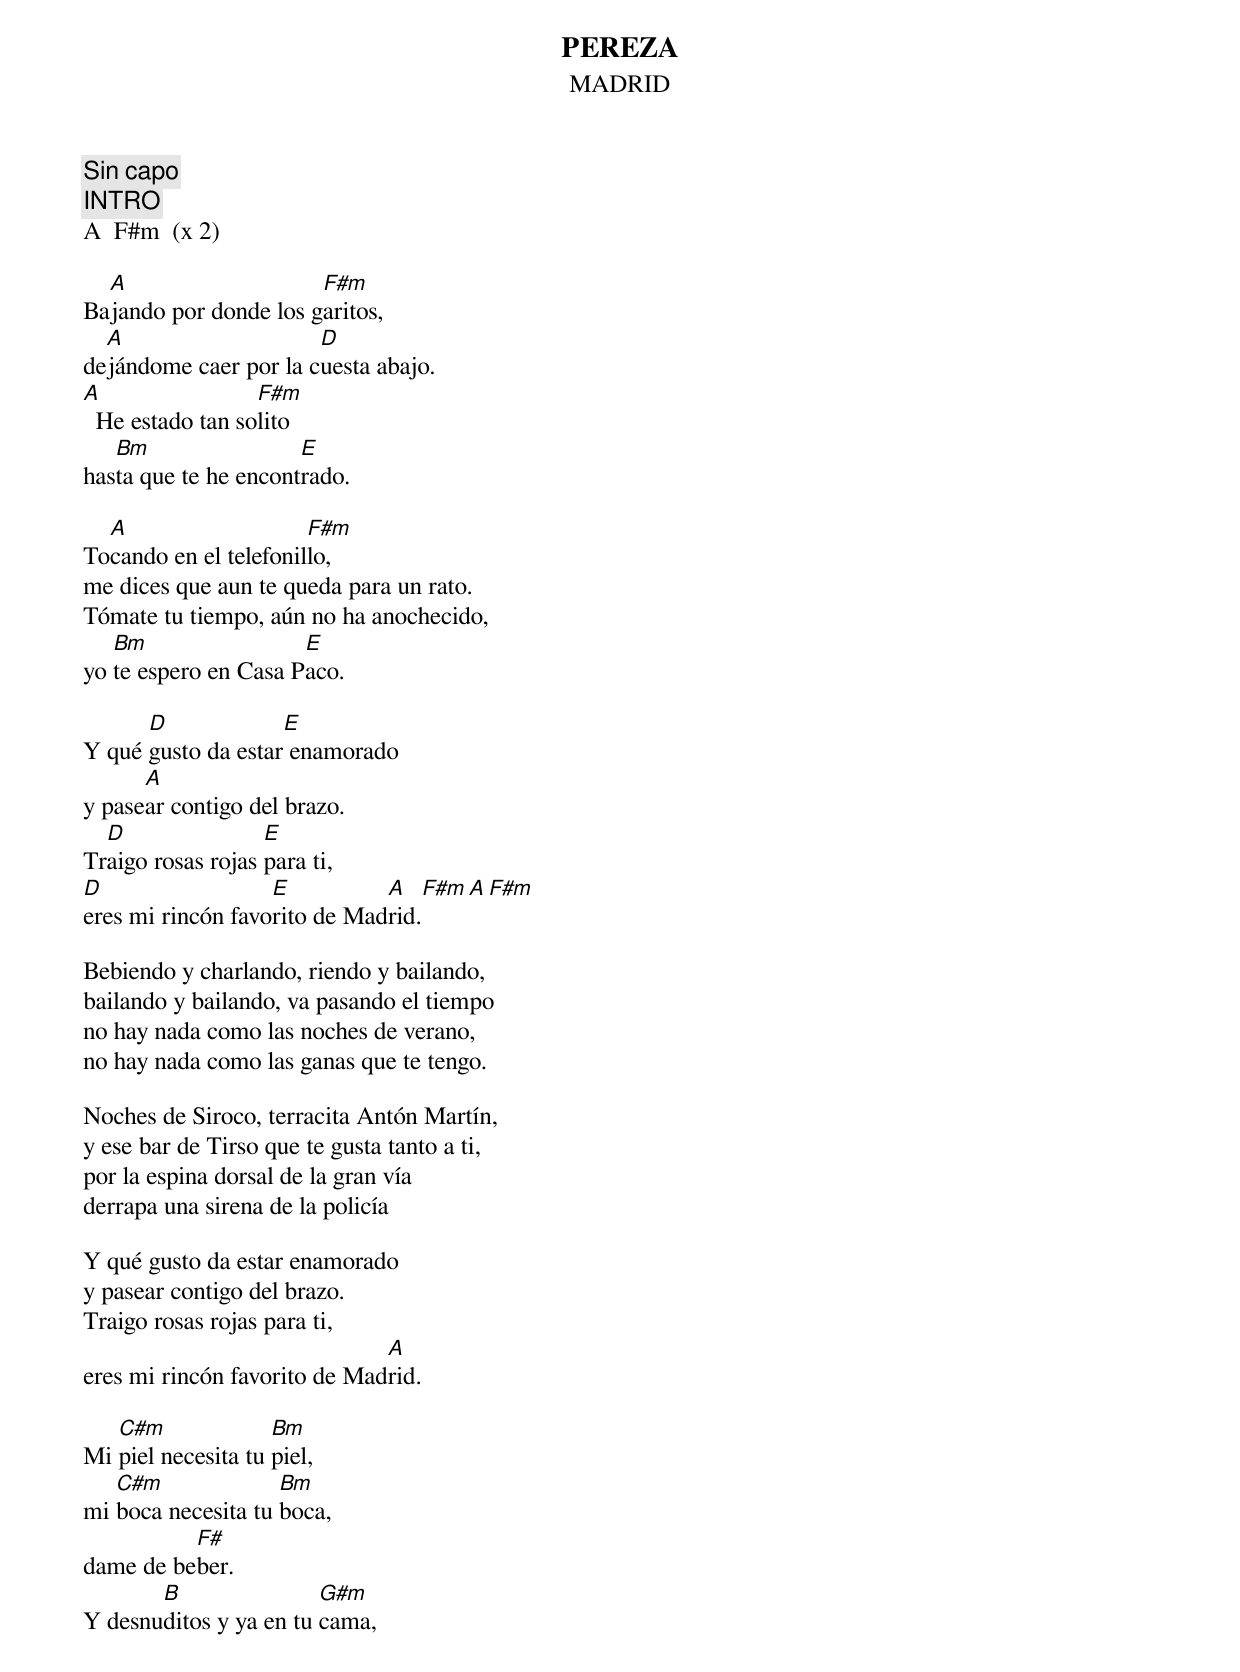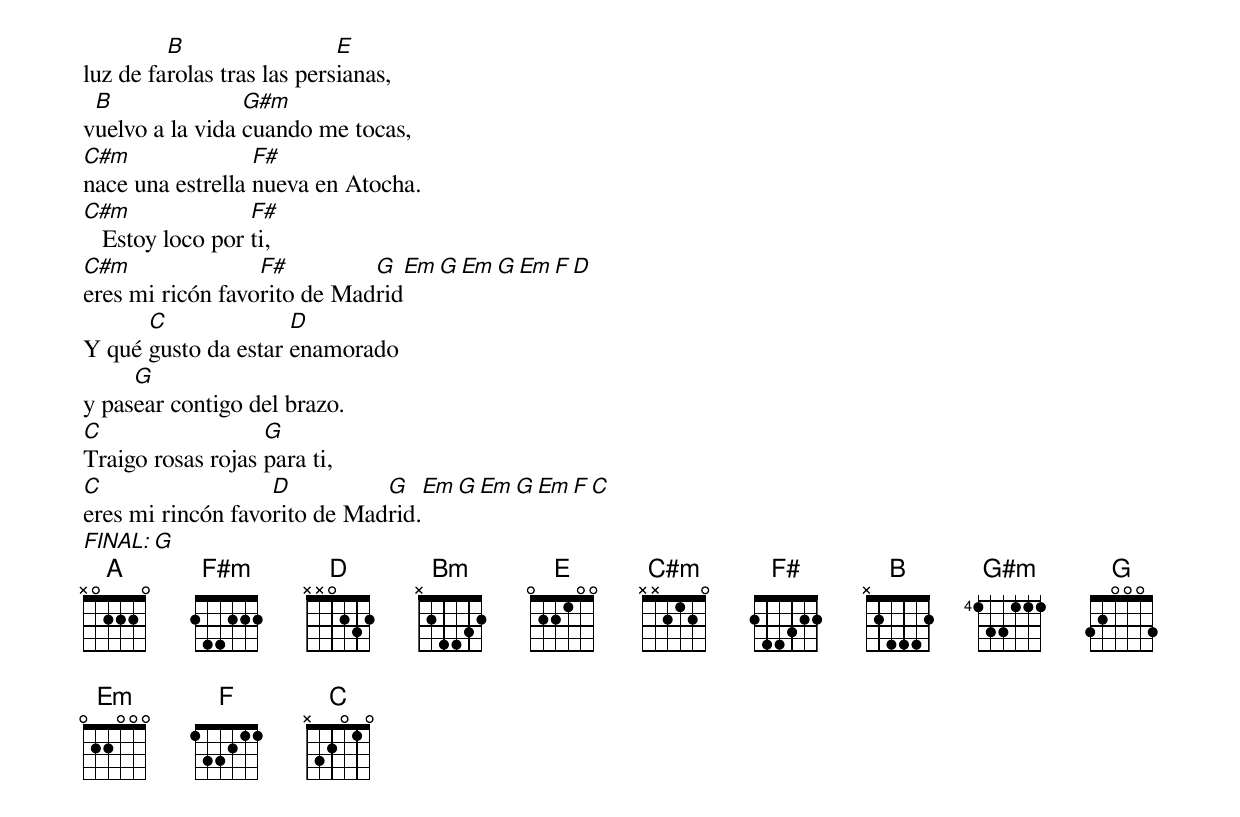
PEREZA
MADRID
Sin capo
INTRO
A  F#m  (x 2)

  A                    F#m
Bajando por donde los garitos,
  A                    D
dejándome caer por la cuesta abajo.
A                 F#m
  He estado tan solito
   Bm                 E
hasta que te he encontrado.

  A                    F#m
Tocando en el telefonillo,
me dices que aun te queda para un rato.
Tómate tu tiempo, aún no ha anochecido,
   Bm                 E
yo te espero en Casa Paco.

      D             E
Y qué gusto da estar enamorado
      A
y pasear contigo del brazo.
  D                E
Traigo rosas rojas para ti,
D                  E          A   F#m  A  F#m
eres mi rincón favorito de Madrid.

Bebiendo y charlando, riendo y bailando,
bailando y bailando, va pasando el tiempo
no hay nada como las noches de verano,
no hay nada como las ganas que te tengo.

Noches de Siroco, terracita Antón Martín,
y ese bar de Tirso que te gusta tanto a ti,
por la espina dorsal de la gran vía
derrapa una sirena de la policía

Y qué gusto da estar enamorado
y pasear contigo del brazo.
Traigo rosas rojas para ti,
                              A
eres mi rincón favorito de Madrid.

   C#m              Bm
Mi piel necesita tu piel,
   C#m              Bm
mi boca necesita tu boca,
          F#
dame de beber.
       B                G#m
Y desnuditos y ya en tu cama,
         B                  E
luz de farolas tras las persianas,
 B               G#m
vuelvo a la vida cuando me tocas,
C#m               F#
nace una estrella nueva en Atocha.
C#m               F#
   Estoy loco por ti,
C#m               F#         G   Em  G   Em  G   Em  F  D
eres mi ricón favorito de Madrid
      C              D
Y qué gusto da estar enamorado
     G
y pasear contigo del brazo.
C                  G
Traigo rosas rojas para ti,
C                  D          G    Em  G   Em  G   Em  F  C
eres mi rincón favorito de Madrid.
FINAL: G
